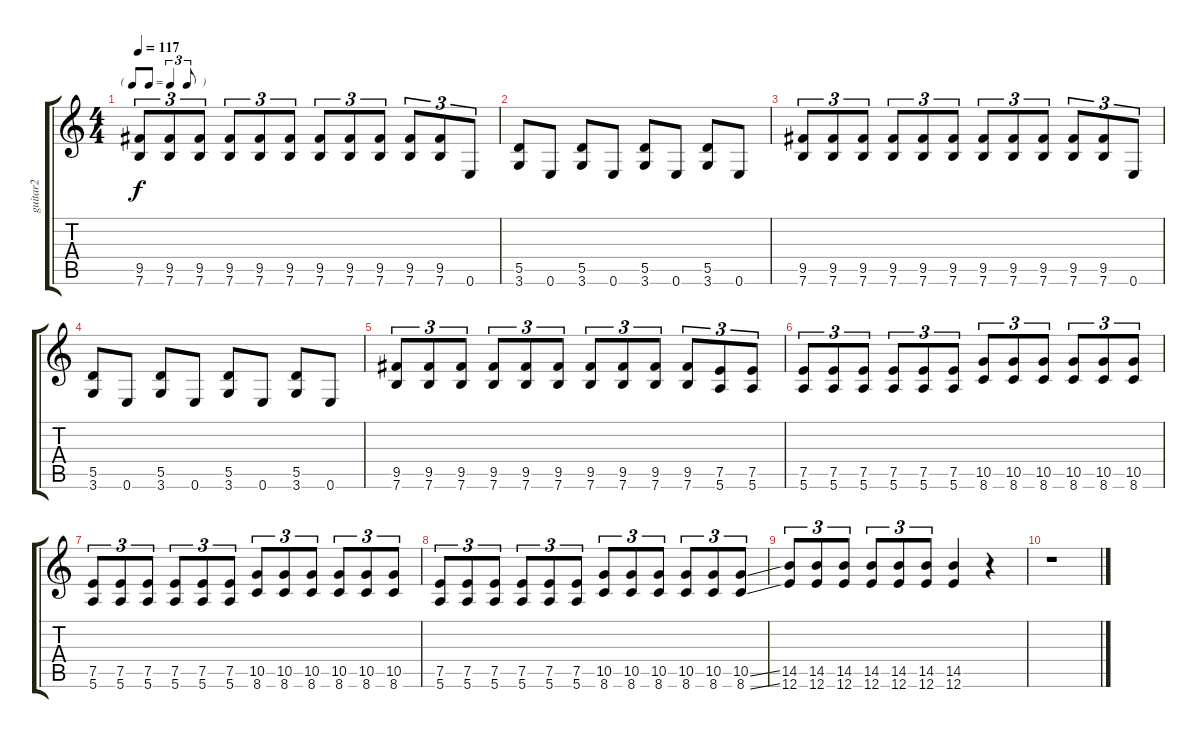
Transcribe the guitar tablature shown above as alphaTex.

\track ("guitar2" "guitar2") {instrument overdrivenguitar}
\staff {score tabs}
\tuning (E4 B3 G3 D3 A2 E2) {hide}
\ts (4 4)
\tf triplet8th
\tempo 117
\clef g2
\ks c
(9.5 7.6).8{tu (3 2) dy f} (9.5 7.6).8{tu (3 2)} (9.5 7.6).8{tu (3 2)} (9.5 7.6).8{tu (3 2)} (9.5 7.6).8{tu (3 2)} (9.5 7.6).8{tu (3 2)} (9.5 7.6).8{tu (3 2)} (9.5 7.6).8{tu (3 2)} (9.5 7.6).8{tu (3 2)} (9.5 7.6).8{tu (3 2)} (9.5 7.6).8{tu (3 2)} 0.6.8{tu (3 2)} |
(5.5 3.6).8 0.6.8 (5.5 3.6).8 0.6.8 (5.5 3.6).8 0.6.8 (5.5 3.6).8 0.6.8 |
(9.5 7.6).8{tu (3 2)} (9.5 7.6).8{tu (3 2)} (9.5 7.6).8{tu (3 2)} (9.5 7.6).8{tu (3 2)} (9.5 7.6).8{tu (3 2)} (9.5 7.6).8{tu (3 2)} (9.5 7.6).8{tu (3 2)} (9.5 7.6).8{tu (3 2)} (9.5 7.6).8{tu (3 2)} (9.5 7.6).8{tu (3 2)} (9.5 7.6).8{tu (3 2)} 0.6.8{tu (3 2)} |
(5.5 3.6).8 0.6.8 (5.5 3.6).8 0.6.8 (5.5 3.6).8 0.6.8 (5.5 3.6).8 0.6.8 |
(9.5 7.6).8{tu (3 2)} (9.5 7.6).8{tu (3 2)} (9.5 7.6).8{tu (3 2)} (9.5 7.6).8{tu (3 2)} (9.5 7.6).8{tu (3 2)} (9.5 7.6).8{tu (3 2)} (9.5 7.6).8{tu (3 2)} (9.5 7.6).8{tu (3 2)} (9.5 7.6).8{tu (3 2)} (9.5 7.6).8{tu (3 2)} (7.5 5.6).8{tu (3 2)} (7.5 5.6).8{tu (3 2)} |
(7.5 5.6).8{tu (3 2)} (7.5 5.6).8{tu (3 2)} (7.5 5.6).8{tu (3 2)} (7.5 5.6).8{tu (3 2)} (7.5 5.6).8{tu (3 2)} (7.5 5.6).8{tu (3 2)} (10.5 8.6).8{tu (3 2)} (10.5 8.6).8{tu (3 2)} (10.5 8.6).8{tu (3 2)} (10.5 8.6).8{tu (3 2)} (10.5 8.6).8{tu (3 2)} (10.5 8.6).8{tu (3 2)} |
(7.5 5.6).8{tu (3 2)} (7.5 5.6).8{tu (3 2)} (7.5 5.6).8{tu (3 2)} (7.5 5.6).8{tu (3 2)} (7.5 5.6).8{tu (3 2)} (7.5 5.6).8{tu (3 2)} (10.5 8.6).8{tu (3 2)} (10.5 8.6).8{tu (3 2)} (10.5 8.6).8{tu (3 2)} (10.5 8.6).8{tu (3 2)} (10.5 8.6).8{tu (3 2)} (10.5 8.6).8{tu (3 2)} |
(7.5 5.6).8{tu (3 2)} (7.5 5.6).8{tu (3 2)} (7.5 5.6).8{tu (3 2)} (7.5 5.6).8{tu (3 2)} (7.5 5.6).8{tu (3 2)} (7.5 5.6).8{tu (3 2)} (10.5 8.6).8{tu (3 2)} (10.5 8.6).8{tu (3 2)} (10.5 8.6).8{tu (3 2)} (10.5 8.6).8{tu (3 2)} (10.5 8.6).8{tu (3 2)} (10.5{ss} 8.6{ss}).8{tu (3 2)} |
(14.5 12.6).8{tu (3 2)} (14.5 12.6).8{tu (3 2)} (14.5 12.6).8{tu (3 2)} (14.5 12.6).8{tu (3 2)} (14.5 12.6).8{tu (3 2)} (14.5 12.6).8{tu (3 2)} (14.5 12.6).4 r.4 |
r.1
